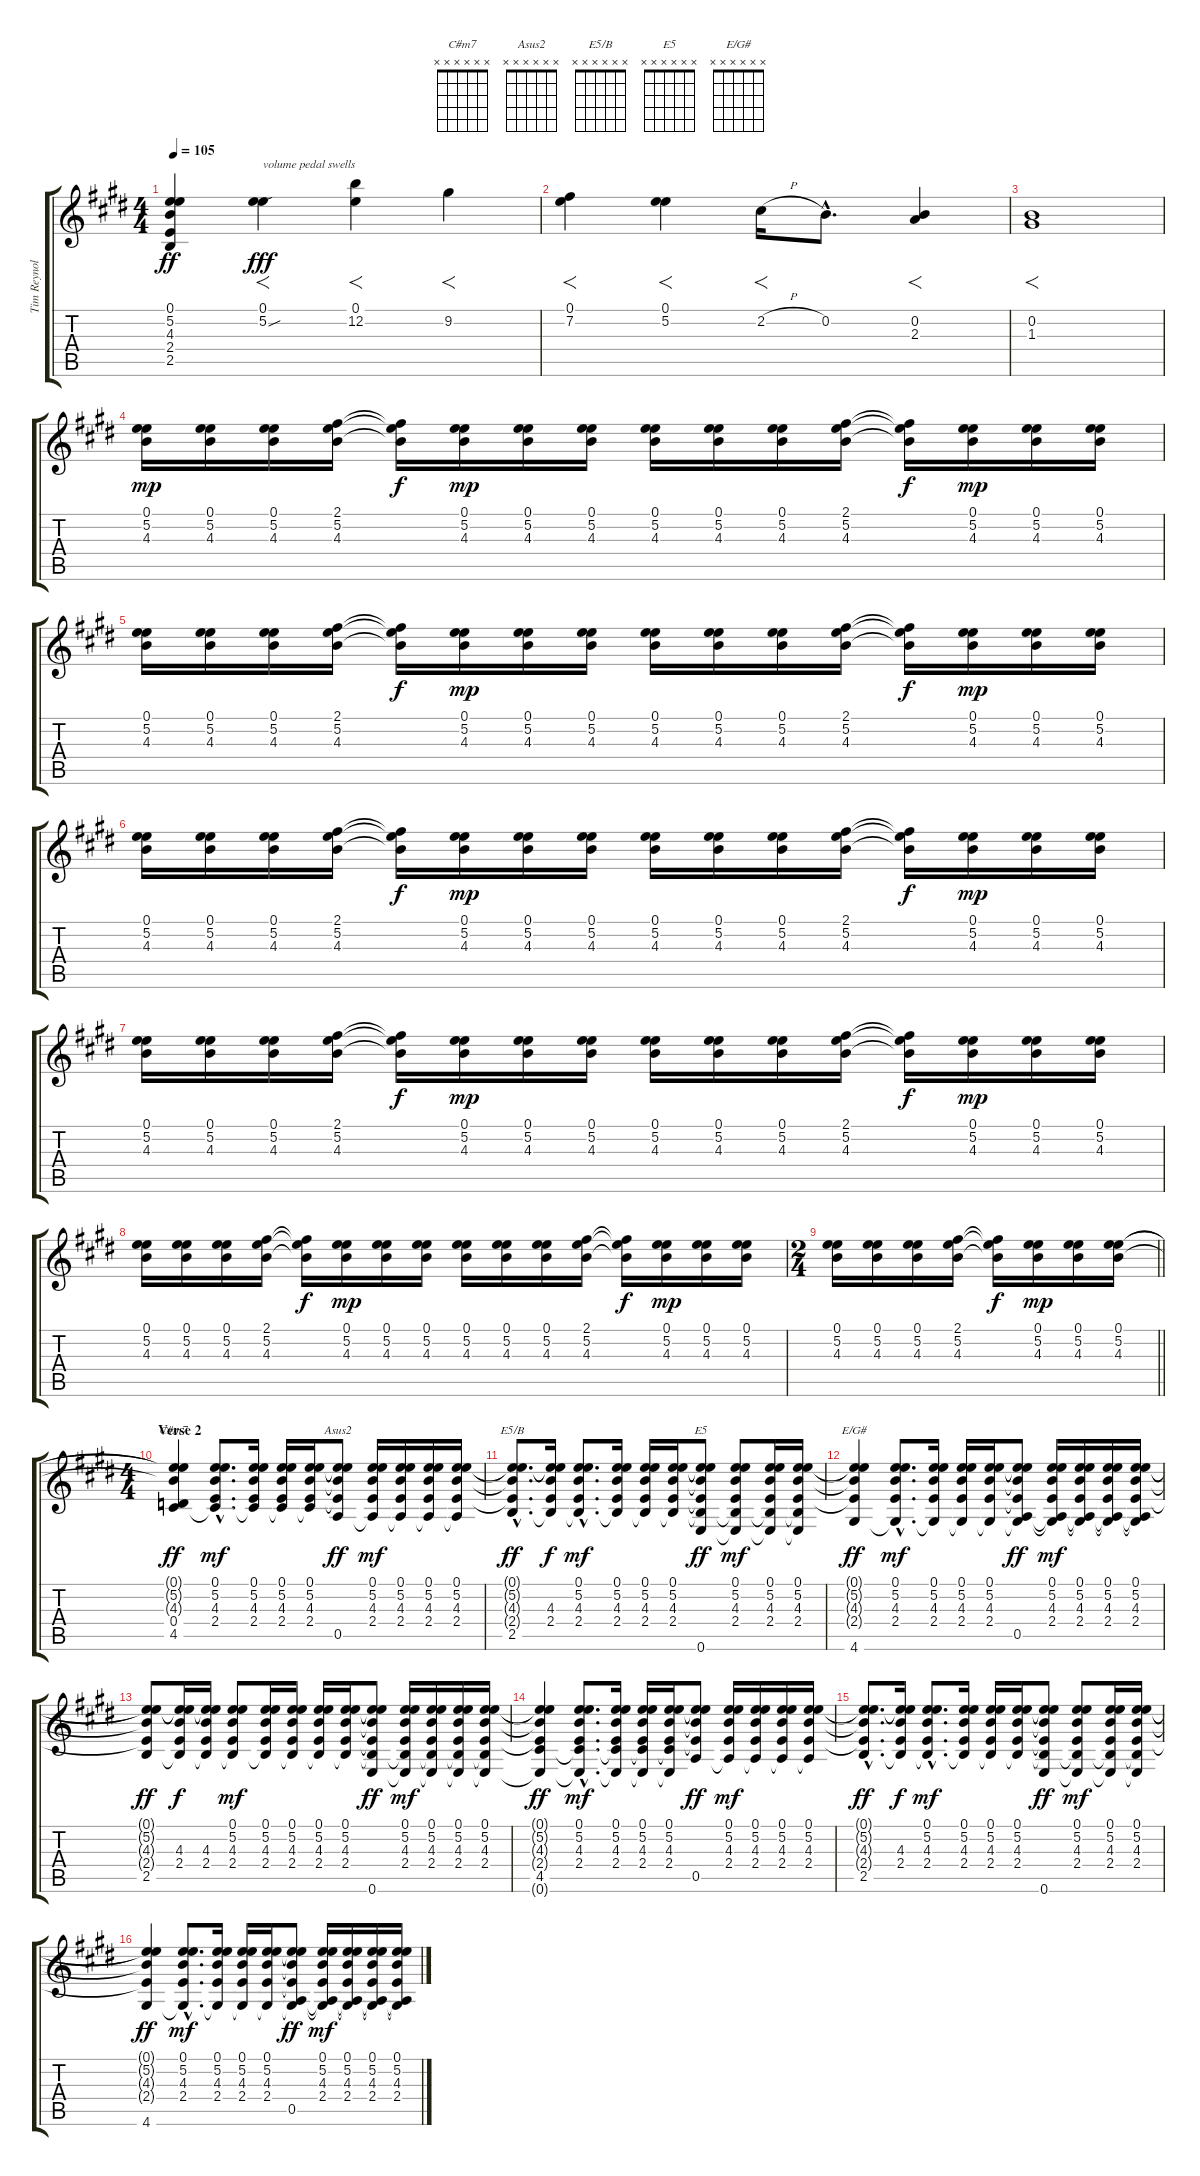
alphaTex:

\track ("Tim Reynolds" "Tim Reynol") {instrument acousticguitarsteel}
\staff {score tabs}
\tuning (E4 B3 G3 D3 A2 E2) {hide}
\chord ("C#m7" x x x x x x)
\chord ("Asus2" x x x x x x)
\chord ("E5/B" x x x x x x)
\chord ("E5" x x x x x x)
\chord ("E/G#" x x x x x x)
\ts (4 4)
\tempo 105
\clef g2
\ks c#minor
(0.1{t} 5.2{t} 4.3{t} 2.4{t} 2.5).4{dy ff} (0.1 5.2{sou}).4{f txt "volume pedal swells" dy fff volume 16} (0.1 12.2).4{f} 9.2.4{f} |
(0.1 7.2).4{f} (0.1 5.2).4{f} 2.2{h}.16{f} 0.2{hac}.8{d} (0.2 2.3).4{f} |
(0.2 1.3).1{f} |
(0.1 5.2 4.3).16{dy mp volume 13} (0.1 5.2 4.3).16 (0.1 5.2 4.3).16 (2.1 5.2 4.3).16 (2.1{t} 5.2{t} 4.3{t}).16{dy f} (0.1 5.2 4.3).16{dy mp} (0.1 5.2 4.3).16 (0.1 5.2 4.3).16 (0.1 5.2 4.3).16 (0.1 5.2 4.3).16 (0.1 5.2 4.3).16 (2.1 5.2 4.3).16 (2.1{t} 5.2{t} 4.3{t}).16{dy f} (0.1 5.2 4.3).16{dy mp} (0.1 5.2 4.3).16 (0.1 5.2 4.3).16 |
(0.1 5.2 4.3).16 (0.1 5.2 4.3).16 (0.1 5.2 4.3).16 (2.1 5.2 4.3).16 (2.1{t} 5.2{t} 4.3{t}).16{dy f} (0.1 5.2 4.3).16{dy mp} (0.1 5.2 4.3).16 (0.1 5.2 4.3).16 (0.1 5.2 4.3).16 (0.1 5.2 4.3).16 (0.1 5.2 4.3).16 (2.1 5.2 4.3).16 (2.1{t} 5.2{t} 4.3{t}).16{dy f} (0.1 5.2 4.3).16{dy mp} (0.1 5.2 4.3).16 (0.1 5.2 4.3).16 |
(0.1 5.2 4.3).16 (0.1 5.2 4.3).16 (0.1 5.2 4.3).16 (2.1 5.2 4.3).16 (2.1{t} 5.2{t} 4.3{t}).16{dy f} (0.1 5.2 4.3).16{dy mp} (0.1 5.2 4.3).16 (0.1 5.2 4.3).16 (0.1 5.2 4.3).16 (0.1 5.2 4.3).16 (0.1 5.2 4.3).16 (2.1 5.2 4.3).16 (2.1{t} 5.2{t} 4.3{t}).16{dy f} (0.1 5.2 4.3).16{dy mp} (0.1 5.2 4.3).16 (0.1 5.2 4.3).16 |
(0.1 5.2 4.3).16 (0.1 5.2 4.3).16 (0.1 5.2 4.3).16 (2.1 5.2 4.3).16 (2.1{t} 5.2{t} 4.3{t}).16{dy f} (0.1 5.2 4.3).16{dy mp} (0.1 5.2 4.3).16 (0.1 5.2 4.3).16 (0.1 5.2 4.3).16 (0.1 5.2 4.3).16 (0.1 5.2 4.3).16 (2.1 5.2 4.3).16 (2.1{t} 5.2{t} 4.3{t}).16{dy f} (0.1 5.2 4.3).16{dy mp} (0.1 5.2 4.3).16 (0.1 5.2 4.3).16 |
(0.1 5.2 4.3).16 (0.1 5.2 4.3).16 (0.1 5.2 4.3).16 (2.1 5.2 4.3).16 (2.1{t} 5.2{t} 4.3{t}).16{dy f} (0.1 5.2 4.3).16{dy mp} (0.1 5.2 4.3).16 (0.1 5.2 4.3).16 (0.1 5.2 4.3).16 (0.1 5.2 4.3).16 (0.1 5.2 4.3).16 (2.1 5.2 4.3).16 (2.1{t} 5.2{t} 4.3{t}).16{dy f} (0.1 5.2 4.3).16{dy mp} (0.1 5.2 4.3).16 (0.1 5.2 4.3).16 |
\ts (2 4)
\barLineRight lightlight
(0.1 5.2 4.3).16 (0.1 5.2 4.3).16 (0.1 5.2 4.3).16 (2.1 5.2 4.3).16 (2.1{t} 5.2{t} 4.3{t}).16{dy f} (0.1 5.2 4.3).16{dy mp} (0.1 5.2 4.3).16 (0.1 5.2 4.3).16 |
\ts (4 4)
\section ("" "Verse 2")
(0.1{t} 5.2{t} 4.3{t} 0.4 4.5).4{ch "C#m7" dy ff} (0.1{hac} 5.2{hac} 4.3{hac} 2.4{hac} 4.5{hac t}).8{d dy mf} (0.1 5.2 4.3 2.4 4.5{t}).16 (0.1 5.2 4.3 2.4 4.5{t}).16 (0.1 5.2 4.3 2.4 4.5{t}).16 (0.1{t} 5.2{t} 4.3{t} 2.4{t} 0.5).8{ch "Asus2" dy ff} (0.1 5.2 4.3 2.4 0.5{t}).16{dy mf} (0.1 5.2 4.3 2.4 0.5{t}).16 (0.1 5.2 4.3 2.4 0.5{t}).16 (0.1 5.2 4.3 2.4 0.5{t}).16 |
(0.1{hac t} 5.2{hac t} 4.3{hac t} 2.4{hac t} 2.5{hac}).8{d ch "E5/B" dy ff} (0.1{t} 5.2{t} 4.3 2.4 2.5{t}).16{dy f} (0.1{hac} 5.2{hac} 4.3{hac} 2.4{hac} 2.5{hac t}).8{d dy mf} (0.1 5.2 4.3 2.4 2.5{t}).16 (0.1 5.2 4.3 2.4 2.5{t}).16 (0.1 5.2 4.3 2.4 2.5{t}).16 (0.1{t} 5.2{t} 4.3{t} 2.4{t} 2.5{t} 0.6).8{ch "E5" dy ff} (0.1 5.2 4.3 2.4 2.5{t} 0.6{t}).8{dy mf} (0.1 5.2 4.3 2.4 2.5{t} 0.6{t}).16 (0.1 5.2 4.3 2.4 2.5{t} 0.6{t}).16 |
(0.1{t} 5.2{t} 4.3{t} 2.4{t} 4.6).4{ch "E/G#" dy ff} (0.1{hac} 5.2{hac} 4.3{hac} 2.4{hac} 4.6{hac t}).8{d dy mf} (0.1 5.2 4.3 2.4 4.6{t}).16 (0.1 5.2 4.3 2.4 4.6{t}).16 (0.1 5.2 4.3 2.4 4.6{t}).16 (0.1{t} 5.2{t} 4.3{t} 2.4{t} 0.5 4.6{t}).8{dy ff} (0.1 5.2 4.3 2.4 0.5{t} 4.6{t}).16{dy mf} (0.1 5.2 4.3 2.4 0.5{t} 4.6{t}).16 (0.1 5.2 4.3 2.4 0.5{t} 4.6{t}).16 (0.1 5.2 4.3 2.4 0.5{t} 4.6{t}).16 |
(0.1{t} 5.2{t} 4.3{t} 2.4{t} 2.5).8{dy ff} (0.1{t} 5.2{t} 4.3 2.4 2.5{t}).16{dy f} (0.1{t} 5.2{t} 4.3 2.4 2.5{t}).16 (0.1 5.2 4.3 2.4 2.5{t}).8{dy mf} (0.1 5.2 4.3 2.4 2.5{t}).16 (0.1 5.2 4.3 2.4 2.5{t}).16 (0.1 5.2 4.3 2.4 2.5{t}).16 (0.1 5.2 4.3 2.4 2.5{t}).16 (0.1{t} 5.2{t} 4.3{t} 2.4{t} 2.5{t} 0.6).8{dy ff} (0.1 5.2 4.3 2.4 2.5{t} 0.6{t}).16{dy mf} (0.1 5.2 4.3 2.4 2.5{t} 0.6{t}).16 (0.1 5.2 4.3 2.4 2.5{t} 0.6{t}).16 (0.1 5.2 4.3 2.4 2.5{t} 0.6{t}).16 |
(0.1{t} 5.2{t} 4.3{t} 2.4{t} 4.5 0.6{t}).4{dy ff} (0.1{hac} 5.2{hac} 4.3{hac} 2.4{hac} 4.5{hac t} 0.6{hac t}).8{d dy mf} (0.1 5.2 4.3 2.4 4.5{t} 0.6{t}).16 (0.1 5.2 4.3 2.4 4.5{t} 0.6{t}).16 (0.1 5.2 4.3 2.4 4.5{t} 0.6{t}).16 (0.1{t} 5.2{t} 4.3{t} 2.4{t} 0.5).8{dy ff} (0.1 5.2 4.3 2.4 0.5{t}).16{dy mf} (0.1 5.2 4.3 2.4 0.5{t}).16 (0.1 5.2 4.3 2.4 0.5{t}).16 (0.1 5.2 4.3 2.4 0.5{t}).16 |
(0.1{hac t} 5.2{hac t} 4.3{hac t} 2.4{hac t} 2.5{hac}).8{d dy ff} (0.1{t} 5.2{t} 4.3 2.4 2.5{t}).16{dy f} (0.1{hac} 5.2{hac} 4.3{hac} 2.4{hac} 2.5{hac t}).8{d dy mf} (0.1 5.2 4.3 2.4 2.5{t}).16 (0.1 5.2 4.3 2.4 2.5{t}).16 (0.1 5.2 4.3 2.4 2.5{t}).16 (0.1{t} 5.2{t} 4.3{t} 2.4{t} 2.5{t} 0.6).8{dy ff} (0.1 5.2 4.3 2.4 2.5{t} 0.6{t}).8{dy mf} (0.1 5.2 4.3 2.4 2.5{t} 0.6{t}).16 (0.1 5.2 4.3 2.4 2.5{t} 0.6{t}).16 |
(0.1{t} 5.2{t} 4.3{t} 2.4{t} 4.6).4{dy ff} (0.1{hac} 5.2{hac} 4.3{hac} 2.4{hac} 4.6{hac t}).8{d dy mf} (0.1 5.2 4.3 2.4 4.6{t}).16 (0.1 5.2 4.3 2.4 4.6{t}).16 (0.1 5.2 4.3 2.4 4.6{t}).16 (0.1{t} 5.2{t} 4.3{t} 2.4{t} 0.5 4.6{t}).8{dy ff} (0.1 5.2 4.3 2.4 0.5{t} 4.6{t}).16{dy mf} (0.1 5.2 4.3 2.4 0.5{t} 4.6{t}).16 (0.1 5.2 4.3 2.4 0.5{t} 4.6{t}).16 (0.1 5.2 4.3 2.4 0.5{t} 4.6{t}).16
